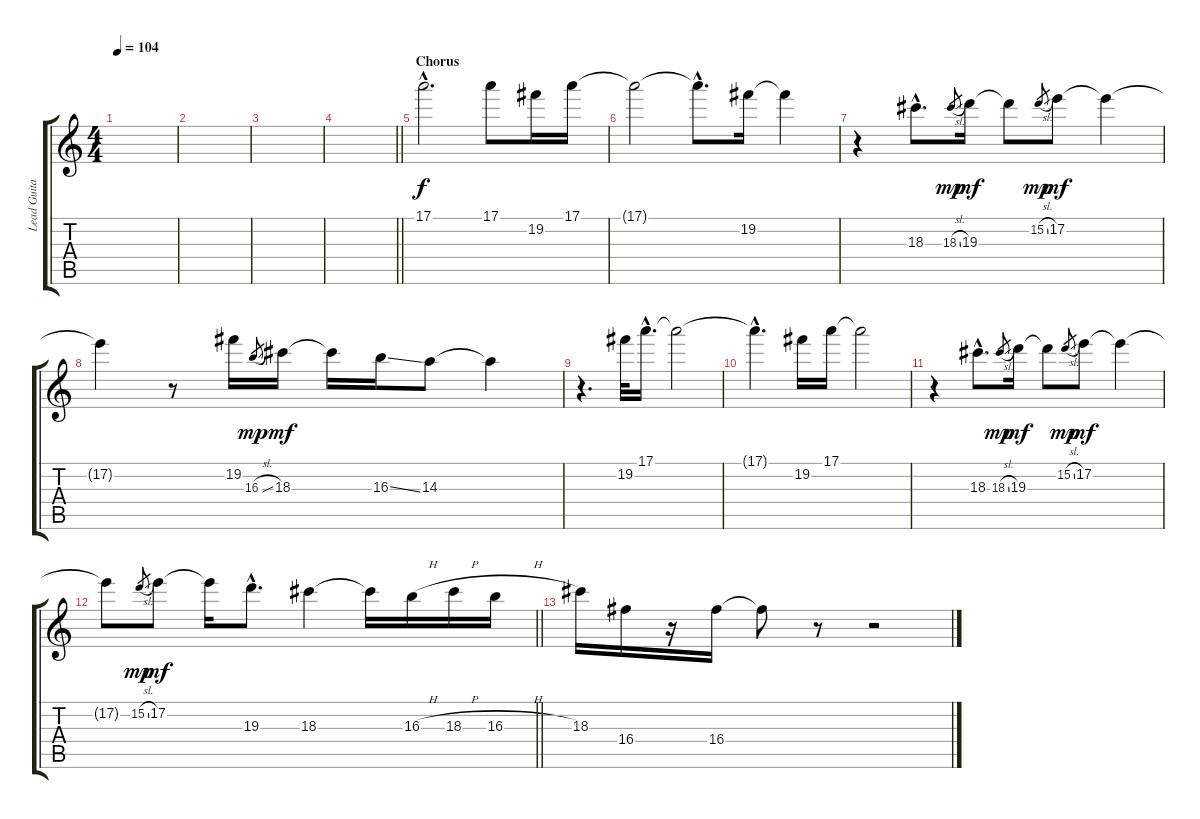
\track ("Lead Guitar" "Lead Guita") {instrument overdrivenguitar}
\staff {score tabs}
\tuning (E4 B3 G3 D3 A2 E2) {hide}
\ts (4 4)
\tempo 104
\clef g2
\ks c
|
|
|
\barLineRight lightlight
|
\section ("" "Chorus")
17.1{hac}.2{d instrument harmonica} 17.1.8 19.2.16 17.1.16 |
17.1{t}.2 17.1{hac t}.8{d} 19.2.16 19.2{t}.4 |
r.4 18.3{hac}.8{d} 18.3{sl}.8{gr dy mp} 19.3.16{dy mf} 19.3{t}.8 15.2{sl}.8{gr dy mp} 17.2.8{dy mf} 17.2{t}.4 |
17.2{t}.4 r.8 19.2.16 16.3{sl}.8{gr dy mp} 18.3.16{dy mf} 18.3{t}.16 16.3{ss}.16 14.3.8 14.3{t}.4 |
r.4{d} 19.2.32 17.1{hac}.16{d} 17.1{t}.2 |
17.1{hac t}.4{d} 19.2.16 17.1.16 17.1{t}.2 |
r.4 18.3{hac}.8{d} 18.3{sl}.8{gr dy mp} 19.3.16{dy mf} 19.3{t}.8 15.2{sl}.8{gr dy mp} 17.2.8{dy mf} 17.2{t}.4 |
\barLineRight lightlight
17.2{t}.8 15.2{sl}.8{gr dy mp} 17.2.8{dy mf} 17.2{t}.16 19.3{hac}.8{d} 18.3.4 18.3{t}.16 16.3{h}.16 18.3{h}.16 16.3{h}.16 |
18.3.16 16.4.16 r.16 16.4.16 16.4{t}.8 r.8 r.2
